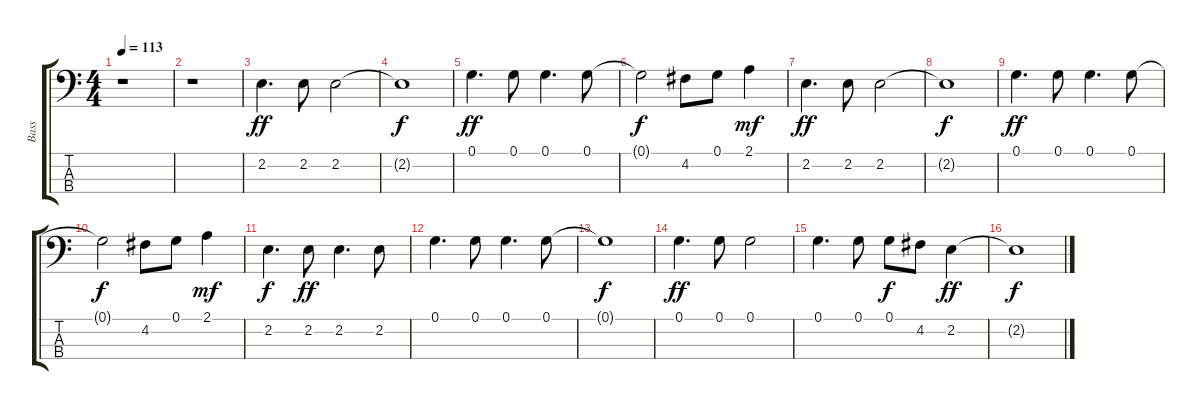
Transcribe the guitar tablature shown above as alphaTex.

\track ("Bass" "Bass") {instrument electricbassfinger}
\staff {score tabs}
\tuning (G2 D2 A1 E1) {hide}
\ts (4 4)
\tempo 113
\clef f4
\ks c
r.1{dy ff instrument electricbassfinger} |
r.1 |
2.2.4{d} 2.2.8 2.2.2 |
2.2{t}.1{dy f} |
0.1.4{d dy ff} 0.1.8 0.1.4{d} 0.1.8 |
0.1{t}.2{dy f} 4.2.8 0.1.8 2.1.4{dy mf} |
2.2.4{d dy ff} 2.2.8 2.2.2 |
2.2{t}.1{dy f} |
0.1.4{d dy ff} 0.1.8 0.1.4{d} 0.1.8 |
0.1{t}.2{dy f} 4.2.8 0.1.8 2.1.4{dy mf} |
2.2.4{d dy f} 2.2.8{dy ff} 2.2.4{d} 2.2.8 |
0.1.4{d} 0.1.8 0.1.4{d} 0.1.8 |
0.1{t}.1{dy f} |
0.1.4{d dy ff} 0.1.8 0.1.2 |
0.1.4{d} 0.1.8 0.1.8{dy f} 4.2.8 2.2.4{dy ff} |
2.2{t}.1{dy f}
